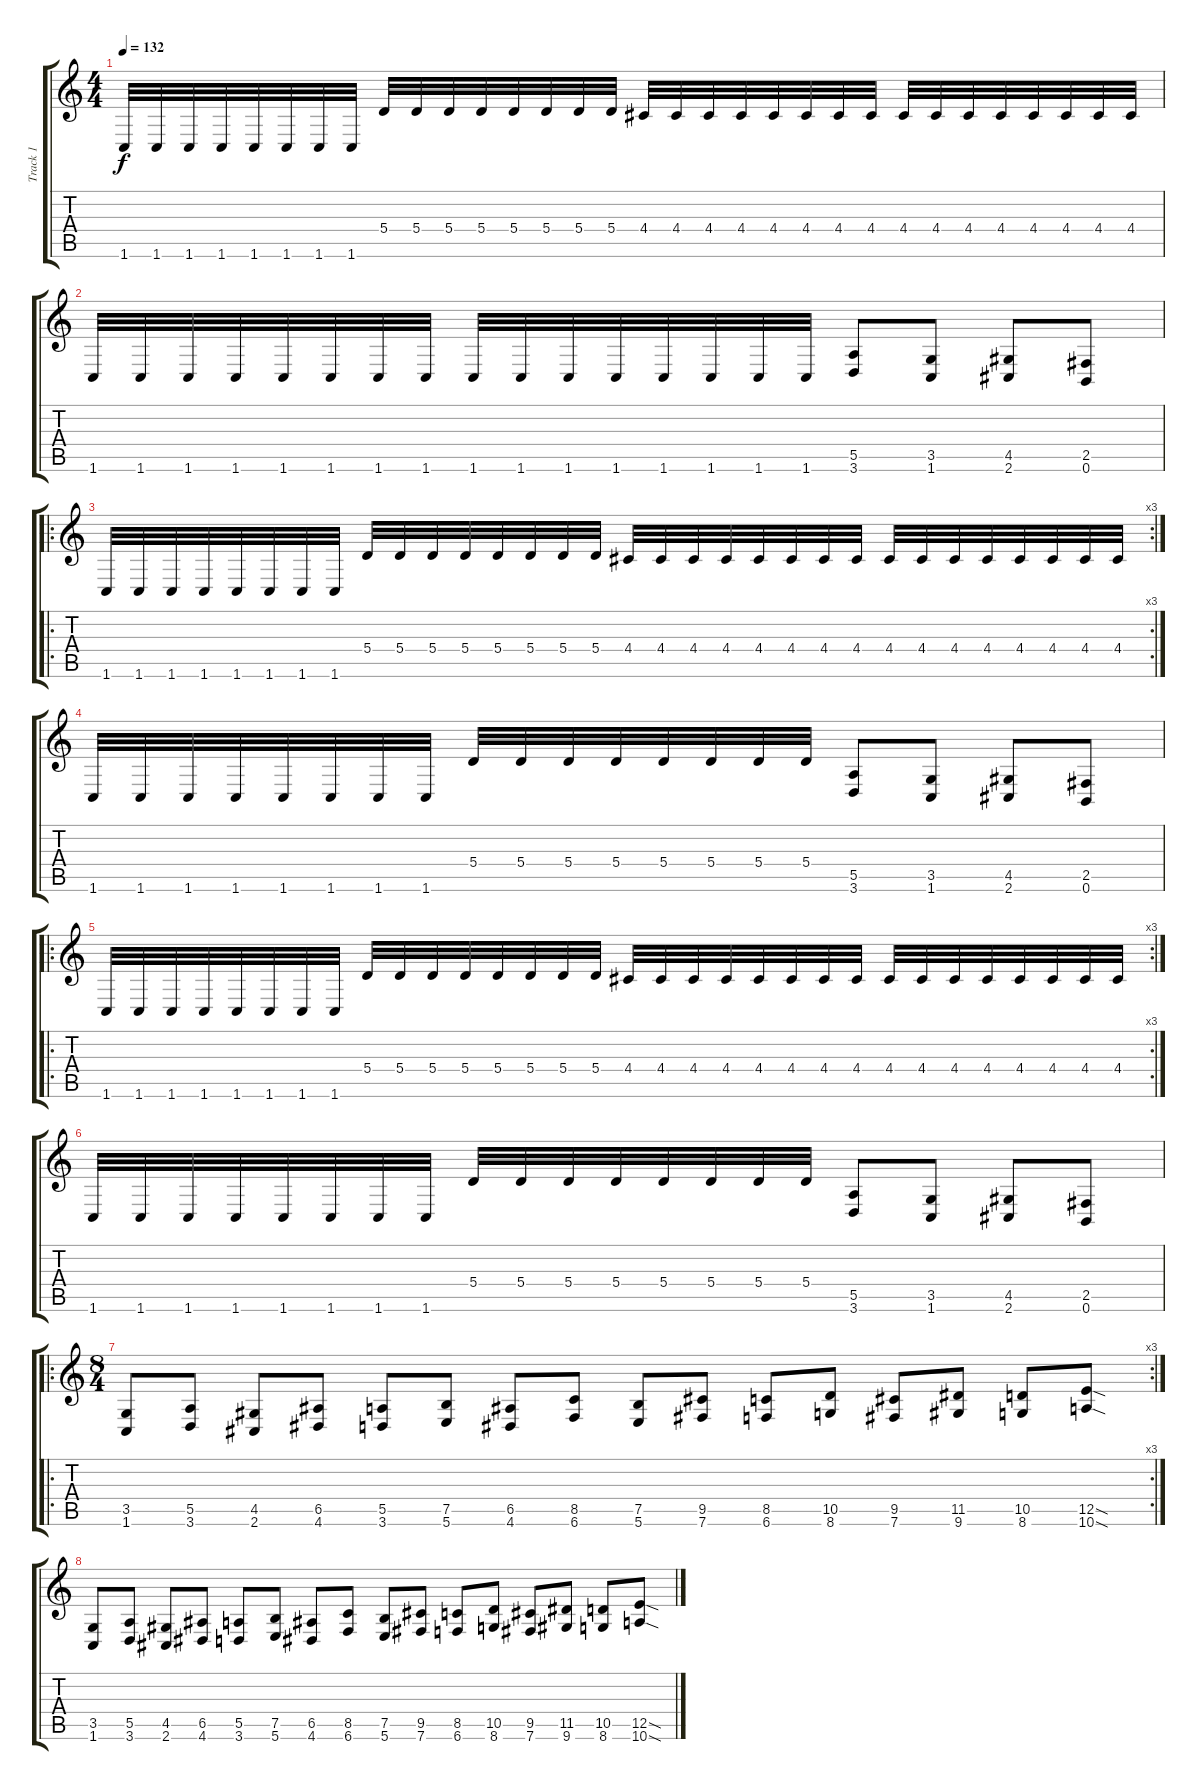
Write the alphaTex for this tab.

\track ("Track 1" "Track 1") {instrument distortionguitar}
\staff {score tabs}
\tuning (B3 Gb3 D3 A2 E2 B1) {hide}
\ts (4 4)
\tempo 132
\clef g2
\ks c
1.6.32{dy f} 1.6.32 1.6.32 1.6.32 1.6.32 1.6.32 1.6.32 1.6.32 5.4.32 5.4.32 5.4.32 5.4.32 5.4.32 5.4.32 5.4.32 5.4.32 4.4.32 4.4.32 4.4.32 4.4.32 4.4.32 4.4.32 4.4.32 4.4.32 4.4.32 4.4.32 4.4.32 4.4.32 4.4.32 4.4.32 4.4.32 4.4.32 |
1.6.32 1.6.32 1.6.32 1.6.32 1.6.32 1.6.32 1.6.32 1.6.32 1.6.32 1.6.32 1.6.32 1.6.32 1.6.32 1.6.32 1.6.32 1.6.32 (5.5 3.6).8 (3.5 1.6).8 (4.5 2.6).8 (2.5 0.6).8 |
\ro
\rc 3
1.6.32 1.6.32 1.6.32 1.6.32 1.6.32 1.6.32 1.6.32 1.6.32 5.4.32 5.4.32 5.4.32 5.4.32 5.4.32 5.4.32 5.4.32 5.4.32 4.4.32 4.4.32 4.4.32 4.4.32 4.4.32 4.4.32 4.4.32 4.4.32 4.4.32 4.4.32 4.4.32 4.4.32 4.4.32 4.4.32 4.4.32 4.4.32 |
1.6.32 1.6.32 1.6.32 1.6.32 1.6.32 1.6.32 1.6.32 1.6.32 5.4.32 5.4.32 5.4.32 5.4.32 5.4.32 5.4.32 5.4.32 5.4.32 (5.5 3.6).8 (3.5 1.6).8 (4.5 2.6).8 (2.5 0.6).8 |
\ro
\rc 3
1.6.32 1.6.32 1.6.32 1.6.32 1.6.32 1.6.32 1.6.32 1.6.32 5.4.32 5.4.32 5.4.32 5.4.32 5.4.32 5.4.32 5.4.32 5.4.32 4.4.32 4.4.32 4.4.32 4.4.32 4.4.32 4.4.32 4.4.32 4.4.32 4.4.32 4.4.32 4.4.32 4.4.32 4.4.32 4.4.32 4.4.32 4.4.32 |
1.6.32 1.6.32 1.6.32 1.6.32 1.6.32 1.6.32 1.6.32 1.6.32 5.4.32 5.4.32 5.4.32 5.4.32 5.4.32 5.4.32 5.4.32 5.4.32 (5.5 3.6).8 (3.5 1.6).8 (4.5 2.6).8 (2.5 0.6).8 |
\ro
\rc 3
\ts (8 4)
(3.5 1.6).8 (5.5 3.6).8 (4.5 2.6).8 (6.5 4.6).8 (5.5 3.6).8 (7.5 5.6).8 (6.5 4.6).8 (8.5 6.6).8 (7.5 5.6).8 (9.5 7.6).8 (8.5 6.6).8 (10.5 8.6).8 (9.5 7.6).8 (11.5 9.6).8 (10.5 8.6).8 (12.5{sod} 10.6{sod}).8 |
(3.5 1.6).8 (5.5 3.6).8 (4.5 2.6).8 (6.5 4.6).8 (5.5 3.6).8 (7.5 5.6).8 (6.5 4.6).8 (8.5 6.6).8 (7.5 5.6).8 (9.5 7.6).8 (8.5 6.6).8 (10.5 8.6).8 (9.5 7.6).8 (11.5 9.6).8 (10.5 8.6).8 (12.5{sod} 10.6{sod}).8
